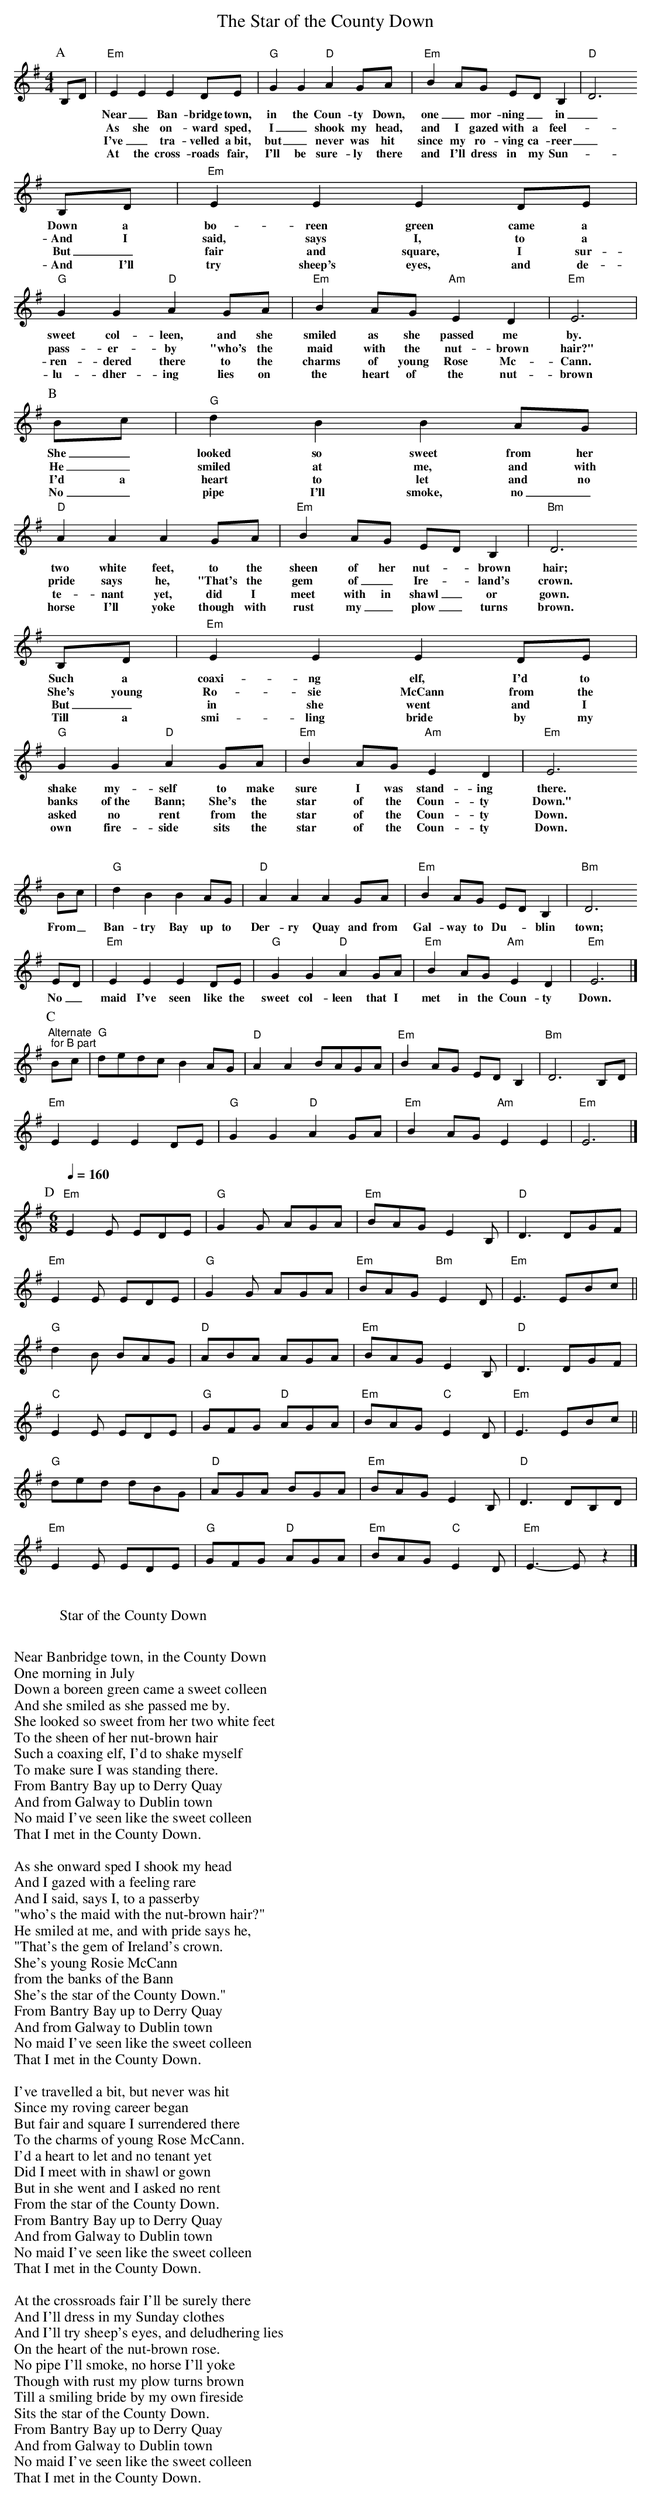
X:1
T:Star of the County Down, The
M:4/4
L:1/8
K:Em
P:A
B,D | \
"Em"E2 E2 E2 DE | "G"G2 G2 "D"A2 GA | "Em"B2 AG     ED B,2 | "D"D6
w:Near_ Ban-bridge town, in the Coun-ty Down, one_ mor-ning_ in_ Ju-ly;
w:As she on-ward sped, I_ shook my head, and I gazed with a feel-_ing rare;
w:I've_ tra-velled a~bit, but_ never was hit since my ro-ving ca-reer_ be-gan;
w:At the cross-roads fair, I'll be sure-ly there and I'll dress in my Sun-_day clothes;
B,D  |"Em"E2 E2 E2 DE | "G"G2 G2 "D"A2 GA | "Em"B2 AG "Am"E2 D2  | "Em"E6     |
w:Down a bo-reen green came a sweet col-leen, and she smiled as she passed me by.
w:And I said, says I, to a pass-er-by "who's the maid with the nut-brown hair?"
w:But_ fair and square, I sur-ren-dered there to the charms of young Rose Mc-Cann.
w:And I'll try sheep's eyes, and de-lu-dher-ing lies on the heart of the nut-brown rose.
[P:B]Bc | "G" d2 B2 B2 AG | "D"A2 A2    A2 GA | "Em"B2 AG     ED B,2 | "Bm"D6
w:She_ looked so sweet from her two white feet, to the sheen of her nut-_brown hair;
w:He_ smiled at me, and with pride says he, "That's the gem of_ Ire-_land's crown.
w:I'd a heart to let and no te-nant yet, did I meet with in shawl_ or gown.
w:No_ pipe I'll smoke, no_ horse I'll yoke though with rust my_ plow_ turns brown.
 B,D | "Em"E2 E2 E2 DE | "G"G2 G2 "D"A2 GA | "Em"B2 AG "Am"E2 D2  | "Em"E6
w:Such a coaxi-ng elf, I'd to shake my-self to make sure I was stand-ing there.
w:She's young Ro-sie McCann from the banks of~the Bann; She's the star of the Coun-ty Down."
w:But_ in she went and I asked no rent from the star of the Coun-ty Down.
w:Till a smi-ling bride by my own fire-side sits the star of the Coun-ty Down.
Bc | "G" d2 B2 B2 AG | "D"A2 A2    A2 GA | "Em"B2 AG     ED B,2 | "Bm"D6
w:From_ Ban-try Bay up to Der-ry Quay and from Gal-way to Du-_blin town;
ED |"Em"E2 E2 E2 DE | "G"G2 G2 "D"A2 GA | "Em"B2 AG "Am"E2 D2  | "Em"E6    |]
w:No_ maid I've seen like the sweet col-leen that I met in the Coun-ty Down.
[P:C]
"^Alternate""^ for B part"Bc |\
"G" dedc B2 AG | "D"A2 A2    BAGA | "Em"B2 AG     ED B,2 | "Bm"D6 B,D |
"Em"E2 E2 E2 DE | "G"G2 G2 "D"A2 GA | "Em"B2 AG "Am"E2 E2  | "Em"E6    |]
[P:D]
M:6/8
L:1/8
Q:1/4=160
"Em"E2E EDE | "G"G2G    AGA | "Em"BAG     E2B, |  "D"D3  DGF  |
"Em"E2E EDE | "G"G2G    AGA | "Em"BAG "Bm"E2D  | "Em"E3  EBc ||
 "G"d2B BAG | "D"ABA    AGA | "Em"BAG     E2B, |  "D"D3  DGF |
 "C"E2E EDE | "G"GFG "D"AGA | "Em"BAG  "C"E2D  | "Em"E3  EBc ||
 "G"ded dBG | "D"AGA    BGA | "Em"BAG     E2B, |  "D"D3  DB,D |
"Em"E2E EDE | "G"GFG "D"AGA | "Em"BAG  "C"E2D  | "Em"E3- E z2 |]
W:
W: Star of the County Down
W:
W:Near Banbridge town, in the County Down
W:One morning in July
W:Down a boreen green came a sweet colleen
W:And she smiled as she passed me by.
W:She looked so sweet from her two white feet
W:To the sheen of her nut-brown hair
W:Such a coaxing elf, I'd to shake myself
W:To make sure I was standing there.
W:From Bantry Bay up to Derry Quay
W:And from Galway to Dublin town
W:No maid I've seen like the sweet colleen
W:That I met in the County Down.
W:
W:As she onward sped I shook my head
W:And I gazed with a feeling rare
W:And I said, says I, to a passerby
W:"who's the maid with the nut-brown hair?"
W:He smiled at me, and with pride says he,
W:"That's the gem of Ireland's crown.
W:She's young Rosie McCann
W:from the banks of the Bann
W:She's the star of the County Down."
W:From Bantry Bay up to Derry Quay
W:And from Galway to Dublin town
W:No maid I've seen like the sweet colleen
W:That I met in the County Down.
W:
W:I've travelled a bit, but never was hit
W:Since my roving career began
W:But fair and square I surrendered there
W:To the charms of young Rose McCann.
W:I'd a heart to let and no tenant yet
W:Did I meet with in shawl or gown
W:But in she went and I asked no rent
W:From the star of the County Down.
W:From Bantry Bay up to Derry Quay
W:And from Galway to Dublin town
W:No maid I've seen like the sweet colleen
W:That I met in the County Down.
W:
W:At the crossroads fair I'll be surely there
W:And I'll dress in my Sunday clothes
W:And I'll try sheep's eyes, and deludhering lies
W:On the heart of the nut-brown rose.
W:No pipe I'll smoke, no horse I'll yoke
W:Though with rust my plow turns brown
W:Till a smiling bride by my own fireside
W:Sits the star of the County Down.
W:From Bantry Bay up to Derry Quay
W:And from Galway to Dublin town
W:No maid I've seen like the sweet colleen
W:That I met in the County Down.
